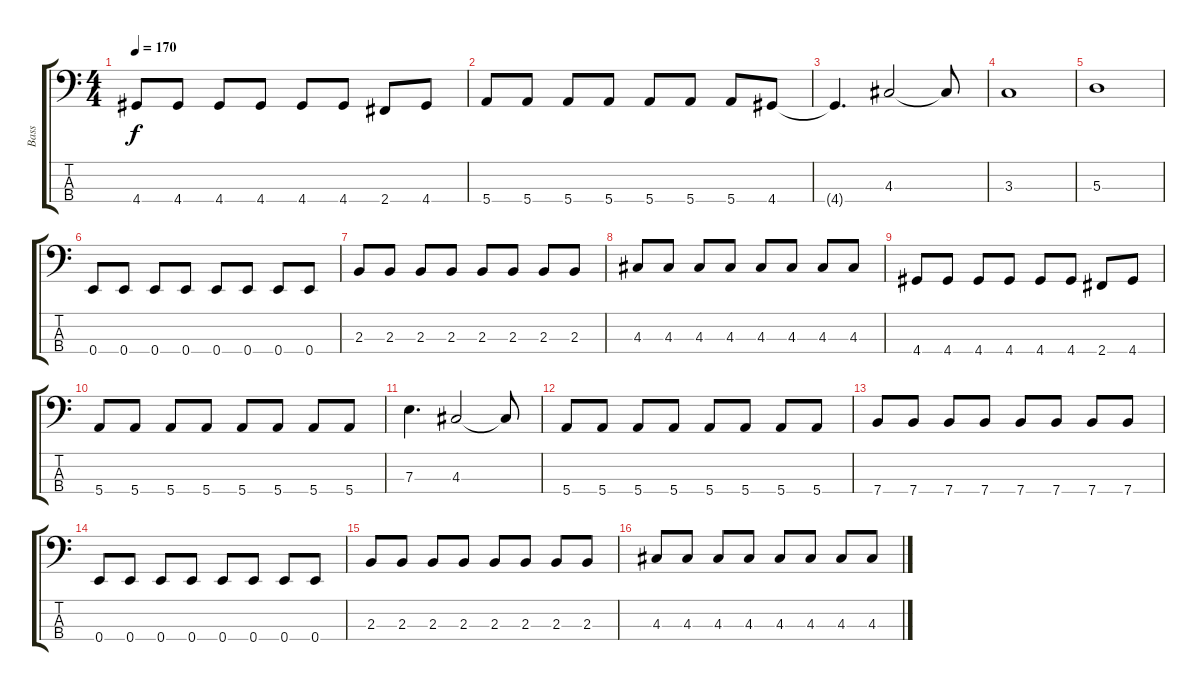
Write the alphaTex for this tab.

\track ("Bass" "Bass") {instrument electricbassfinger}
\staff {score tabs}
\tuning (G2 D2 A1 E1) {hide}
\ts (4 4)
\tempo 170
\clef f4
\ks c
4.4.8{dy f} 4.4.8 4.4.8 4.4.8 4.4.8 4.4.8 2.4.8 4.4.8 |
5.4.8 5.4.8 5.4.8 5.4.8 5.4.8 5.4.8 5.4.8 4.4.8 |
4.4{t}.4{d} 4.3.2 4.3{t}.8 |
3.3.1 |
5.3.1 |
0.4.8 0.4.8 0.4.8 0.4.8 0.4.8 0.4.8 0.4.8 0.4.8 |
2.3.8 2.3.8 2.3.8 2.3.8 2.3.8 2.3.8 2.3.8 2.3.8 |
4.3.8 4.3.8 4.3.8 4.3.8 4.3.8 4.3.8 4.3.8 4.3.8 |
4.4.8 4.4.8 4.4.8 4.4.8 4.4.8 4.4.8 2.4.8 4.4.8 |
5.4.8 5.4.8 5.4.8 5.4.8 5.4.8 5.4.8 5.4.8 5.4.8 |
7.3.4{d} 4.3.2 4.3{t}.8 |
5.4.8 5.4.8 5.4.8 5.4.8 5.4.8 5.4.8 5.4.8 5.4.8 |
7.4.8 7.4.8 7.4.8 7.4.8 7.4.8 7.4.8 7.4.8 7.4.8 |
0.4.8 0.4.8 0.4.8 0.4.8 0.4.8 0.4.8 0.4.8 0.4.8 |
2.3.8 2.3.8 2.3.8 2.3.8 2.3.8 2.3.8 2.3.8 2.3.8 |
4.3.8 4.3.8 4.3.8 4.3.8 4.3.8 4.3.8 4.3.8 4.3.8
